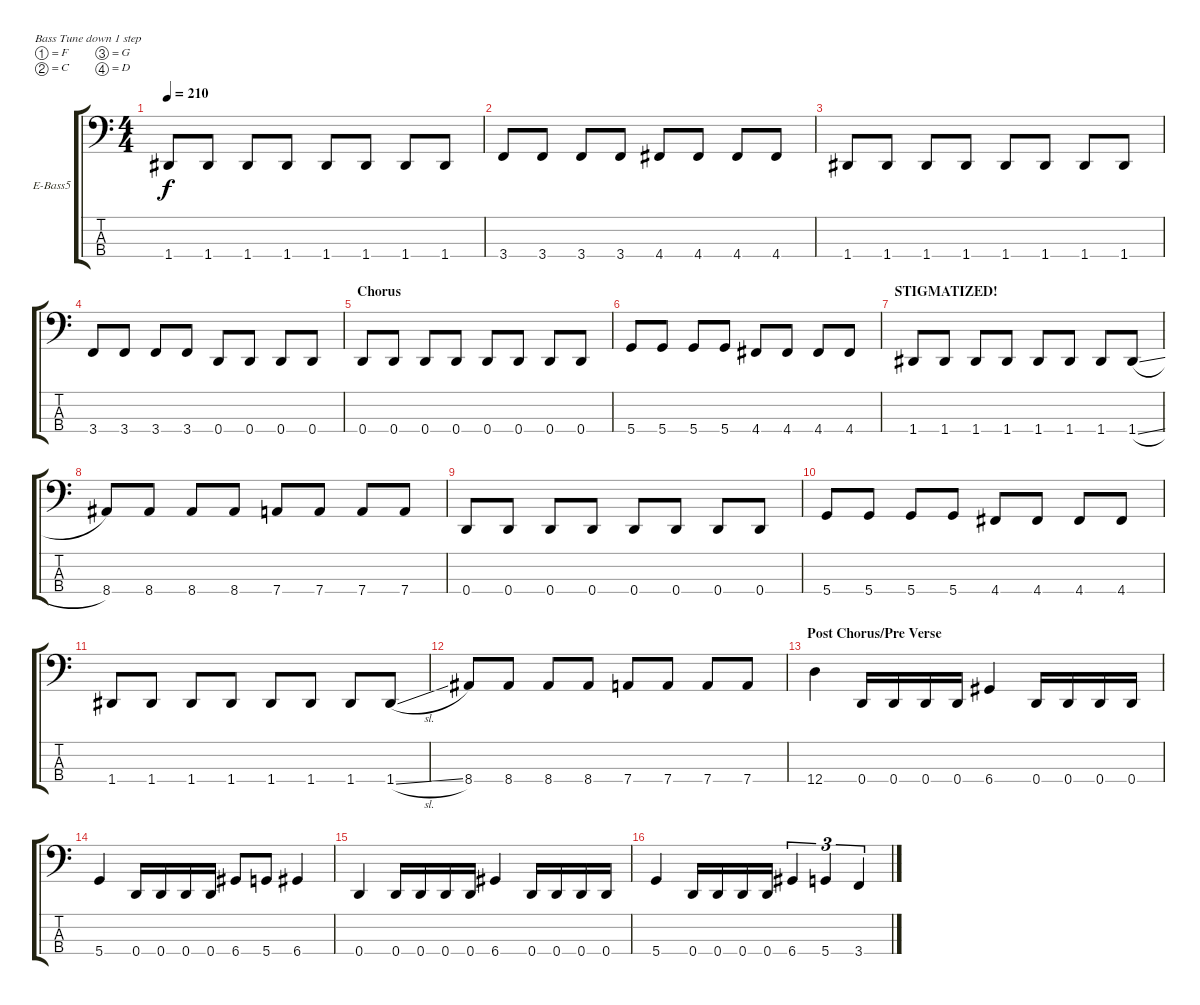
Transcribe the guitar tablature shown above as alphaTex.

\defaultSystemsLayout 4
\bracketExtendMode groupsimilarinstruments
\firstSystemTrackNameOrientation horizontal
\otherSystemsTrackNameOrientation horizontal
\track ("TOM ANGELRIPPER!" "E-Bass5") {instrument electricbassfinger}
\staff {score tabs}
\tuning (F2 C2 G1 D1)
\ts (4 4)
\tempo 210
\clef f4
\ks c
1.4.8{dy f} 1.4.8 1.4.8 1.4.8 1.4.8 1.4.8 1.4.8 1.4.8 |
3.4.8 3.4.8 3.4.8 3.4.8 4.4.8 4.4.8 4.4.8 4.4.8 |
1.4.8 1.4.8 1.4.8 1.4.8 1.4.8 1.4.8 1.4.8 1.4.8 |
3.4.8 3.4.8 3.4.8 3.4.8 0.4.8 0.4.8 0.4.8 0.4.8 |
\section ("" "Chorus")
0.4.8 0.4.8 0.4.8 0.4.8 0.4.8 0.4.8 0.4.8 0.4.8 |
5.4.8 5.4.8 5.4.8 5.4.8 4.4.8 4.4.8 4.4.8 4.4.8 |
\section ("" "STIGMATIZED!")
1.4.8 1.4.8 1.4.8 1.4.8 1.4.8 1.4.8 1.4.8 1.4{sl}.8 |
8.4.8 8.4.8 8.4.8 8.4.8 7.4.8 7.4.8 7.4.8 7.4.8 |
0.4.8 0.4.8 0.4.8 0.4.8 0.4.8 0.4.8 0.4.8 0.4.8 |
5.4.8 5.4.8 5.4.8 5.4.8 4.4.8 4.4.8 4.4.8 4.4.8 |
1.4.8 1.4.8 1.4.8 1.4.8 1.4.8 1.4.8 1.4.8 1.4{sl}.8 |
8.4.8 8.4.8 8.4.8 8.4.8 7.4.8 7.4.8 7.4.8 7.4.8 |
\section ("" "Post Chorus/Pre Verse")
12.4.4 0.4.16 0.4.16 0.4.16 0.4.16 6.4.4 0.4.16 0.4.16 0.4.16 0.4.16 |
5.4.4 0.4.16 0.4.16 0.4.16 0.4.16 6.4.8 5.4.8 6.4.4 |
0.4.4 0.4.16 0.4.16 0.4.16 0.4.16 6.4.4 0.4.16 0.4.16 0.4.16 0.4.16 |
5.4.4 0.4.16 0.4.16 0.4.16 0.4.16 6.4.4{tu (3 2)} 5.4.4{tu (3 2)} 3.4.4{tu (3 2)}
